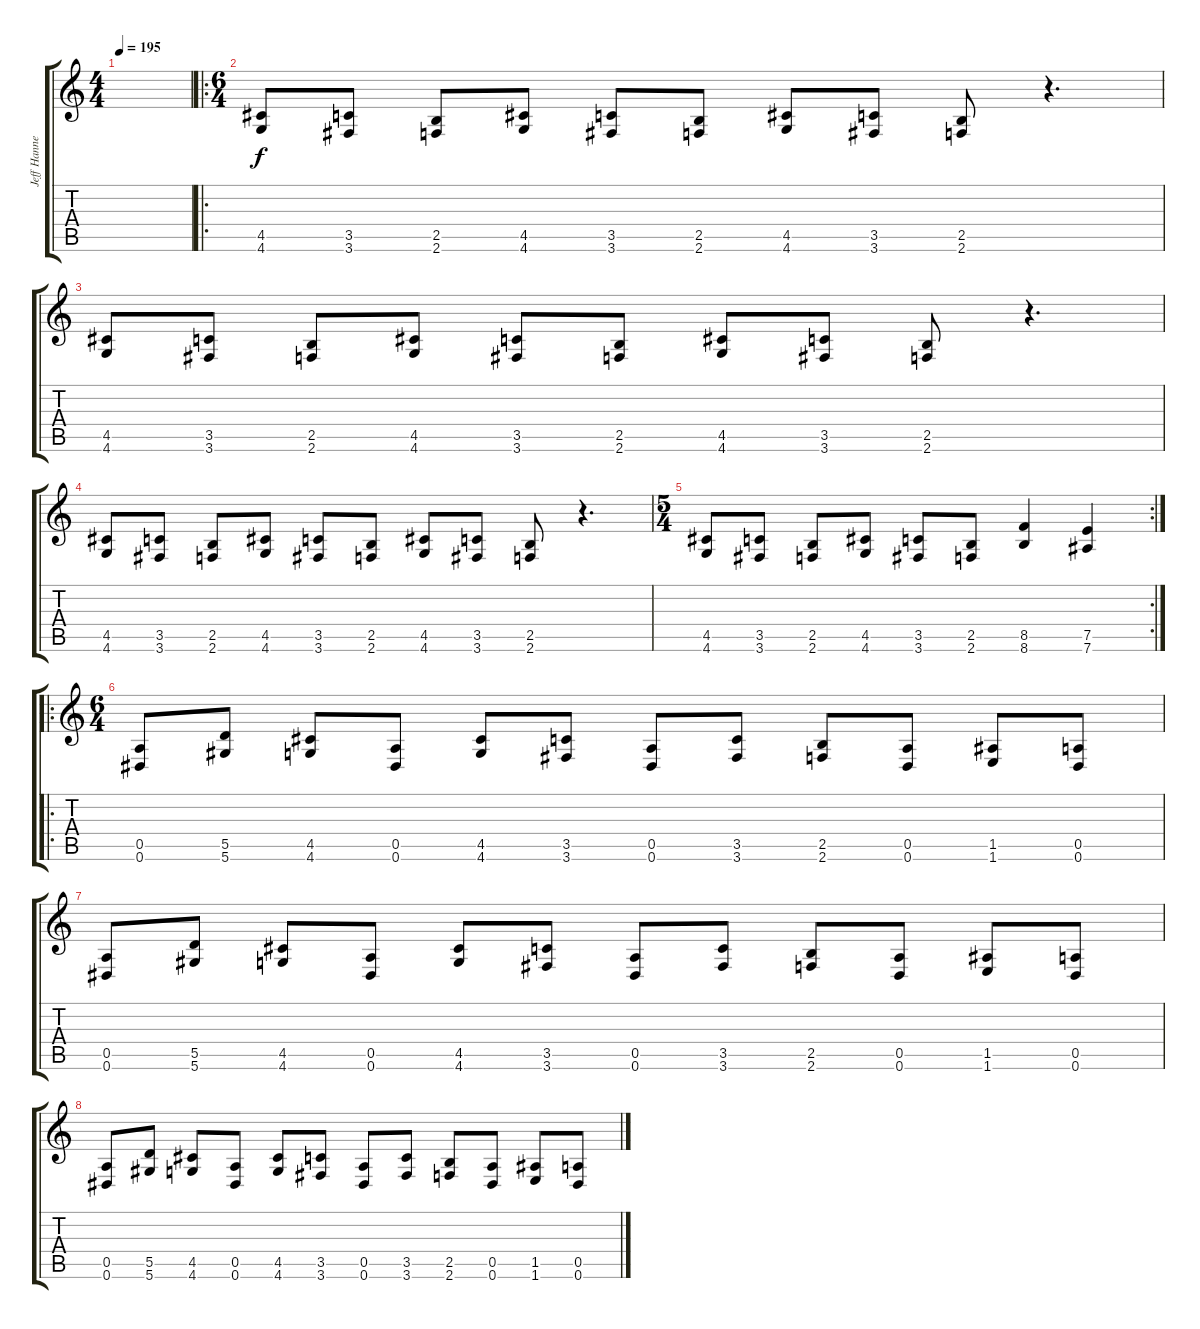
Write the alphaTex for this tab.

\track ("Jeff Hanneman" "Jeff Hanne") {instrument overdrivenguitar}
\staff {score tabs}
\tuning (E4 B3 G3 D3 A2 Eb2) {hide}
\ts (4 4)
\tempo 195
\clef g2
\ks c
|
\ro
\ts (6 4)
(4.5 4.6).8 (3.5 3.6).8 (2.5 2.6).8 (4.5 4.6).8 (3.5 3.6).8 (2.5 2.6).8 (4.5 4.6).8 (3.5 3.6).8 (2.5 2.6).8 r.4{d} |
(4.5 4.6).8 (3.5 3.6).8 (2.5 2.6).8 (4.5 4.6).8 (3.5 3.6).8 (2.5 2.6).8 (4.5 4.6).8 (3.5 3.6).8 (2.5 2.6).8 r.4{d} |
(4.5 4.6).8 (3.5 3.6).8 (2.5 2.6).8 (4.5 4.6).8 (3.5 3.6).8 (2.5 2.6).8 (4.5 4.6).8 (3.5 3.6).8 (2.5 2.6).8 r.4{d} |
\rc 2
\ts (5 4)
(4.5 4.6).8 (3.5 3.6).8 (2.5 2.6).8 (4.5 4.6).8 (3.5 3.6).8 (2.5 2.6).8 (8.5 8.6).4 (7.5 7.6).4 |
\ro
\ts (6 4)
(0.5 0.6).8 (5.5 5.6).8 (4.5 4.6).8 (0.5 0.6).8 (4.5 4.6).8 (3.5 3.6).8 (0.5 0.6).8 (3.5 3.6).8 (2.5 2.6).8 (0.5 0.6).8 (1.5 1.6).8 (0.5 0.6).8 |
(0.5 0.6).8 (5.5 5.6).8 (4.5 4.6).8 (0.5 0.6).8 (4.5 4.6).8 (3.5 3.6).8 (0.5 0.6).8 (3.5 3.6).8 (2.5 2.6).8 (0.5 0.6).8 (1.5 1.6).8 (0.5 0.6).8 |
(0.5 0.6).8 (5.5 5.6).8 (4.5 4.6).8 (0.5 0.6).8 (4.5 4.6).8 (3.5 3.6).8 (0.5 0.6).8 (3.5 3.6).8 (2.5 2.6).8 (0.5 0.6).8 (1.5 1.6).8 (0.5 0.6).8
